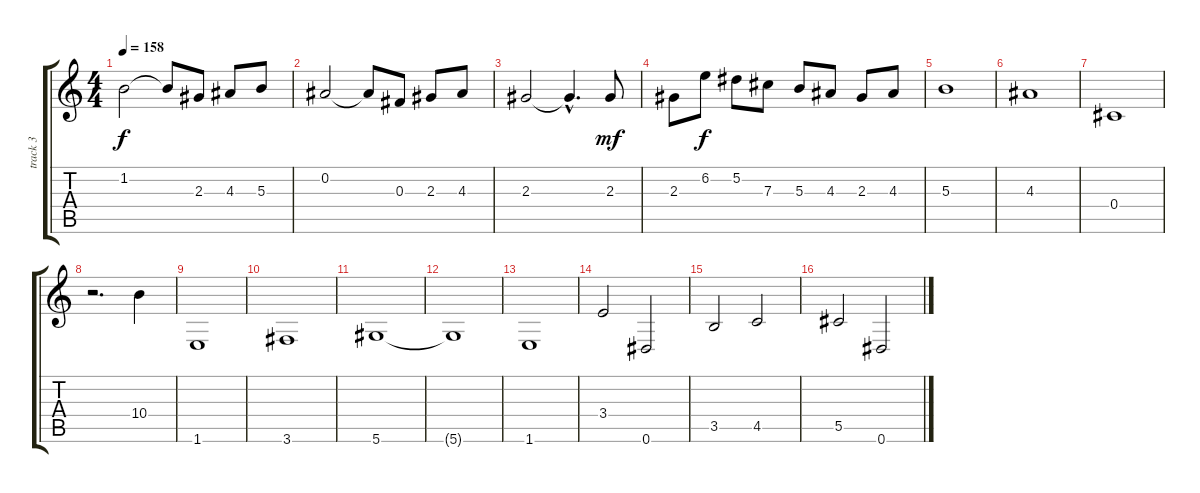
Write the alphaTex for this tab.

\track ("track 3" "track 3") {instrument acousticguitarnylon}
\staff {score tabs}
\tuning (Eb4 Bb3 Gb3 Db3 Ab2 Eb2) {hide}
\ts (4 4)
\tempo 158
\clef g2
\ks c
1.2.2{dy f} 1.2{t}.8 2.3.8 4.3.8 5.3.8 |
0.2.2 0.2{t}.8 0.3.8 2.3.8 4.3.8 |
2.3.2 2.3{hac t}.4{d} 2.3.8{dy mf} |
2.3.8 6.2.8{dy f} 5.2.8 7.3.8 5.3.8 4.3.8 2.3.8 4.3.8 |
5.3.1 |
4.3.1 |
0.4.1 |
r.2{d} 10.4.4 |
1.6.1 |
3.6.1 |
5.6.1 |
5.6{t}.1 |
1.6.1 |
3.4.2 0.6.2 |
3.5.2 4.5.2 |
5.5.2 0.6.2
